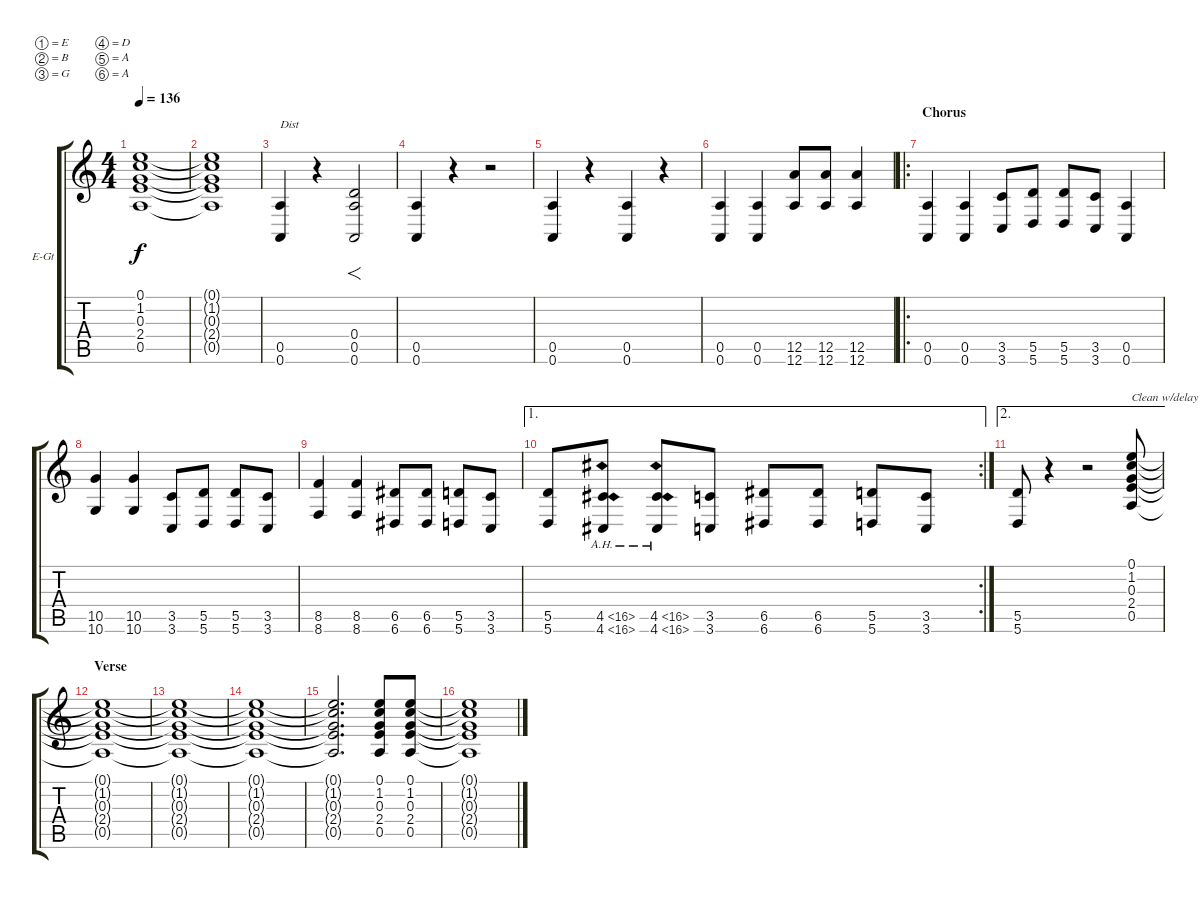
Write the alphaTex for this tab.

\bracketExtendMode groupsimilarinstruments
\firstSystemTrackNameOrientation horizontal
\otherSystemsTrackNameOrientation horizontal
\track ("Guitar 1" "E-Gt") {instrument distortionguitar}
\staff {score tabs}
\tuning (E4 B3 G3 D3 A2 A1)
\ts (4 4)
\tempo 136
\clef g2
\ks c
(0.1{t} 1.2{t} 0.3{t} 2.4{t} 0.5{t}).1{dy f} |
(0.1{t} 1.2{t} 0.3{t} 2.4{t} 0.5{t}).1 |
(0.5 0.6).4{txt "Dist"} r.4 (0.4 0.5 0.6).2{f} |
(0.5 0.6).4 r.4 r.2 |
(0.5 0.6).4 r.4 (0.5 0.6).4 r.4 |
(0.5 0.6).4 (0.5 0.6).4 (12.5 12.6).8 (12.5 12.6).8 (12.5 12.6).4 |
\ro
\section ("" "Chorus")
(0.5 0.6).4 (0.5 0.6).4 (3.5 3.6).8 (5.5 5.6).8 (5.5 5.6).8 (3.5 3.6).8 (0.5 0.6).4 |
(10.5 10.6).4 (10.5 10.6).4 (3.5 3.6).8 (5.5 5.6).8 (5.5 5.6).8 (3.5 3.6).8 |
(8.5 8.6).4 (8.5 8.6).4 (6.5 6.6).8 (6.5 6.6).8 (5.5 5.6).8 (3.5 3.6).8 |
\ae 1
\rc 2
(5.5 5.6).8 (4.5{ah 12} 4.6{ah 12}).8 (4.5{ah 12} 4.6{ah 12}).8 (3.5 3.6).8 (6.5 6.6).8 (6.5 6.6).8 (5.5 5.6).8 (3.5 3.6).8 |
\ae 2
(5.5 5.6).8 r.4 r.2 (0.1 1.2 0.3 2.4 0.5).8{txt "Clean w/delay"} |
\section ("" "Verse")
(0.1{t} 1.2{t} 0.3{t} 2.4{t} 0.5{t}).1 |
(0.1{t} 1.2{t} 0.3{t} 2.4{t} 0.5{t}).1 |
(0.1{t} 1.2{t} 0.3{t} 2.4{t} 0.5{t}).1 |
(0.1{t} 1.2{t} 0.3{t} 2.4{t} 0.5{t}).2{d} (0.1 1.2 0.3 2.4 0.5).8 (0.1 1.2 0.3 2.4 0.5).8 |
(0.1{t} 1.2{t} 0.3{t} 2.4{t} 0.5{t}).1
